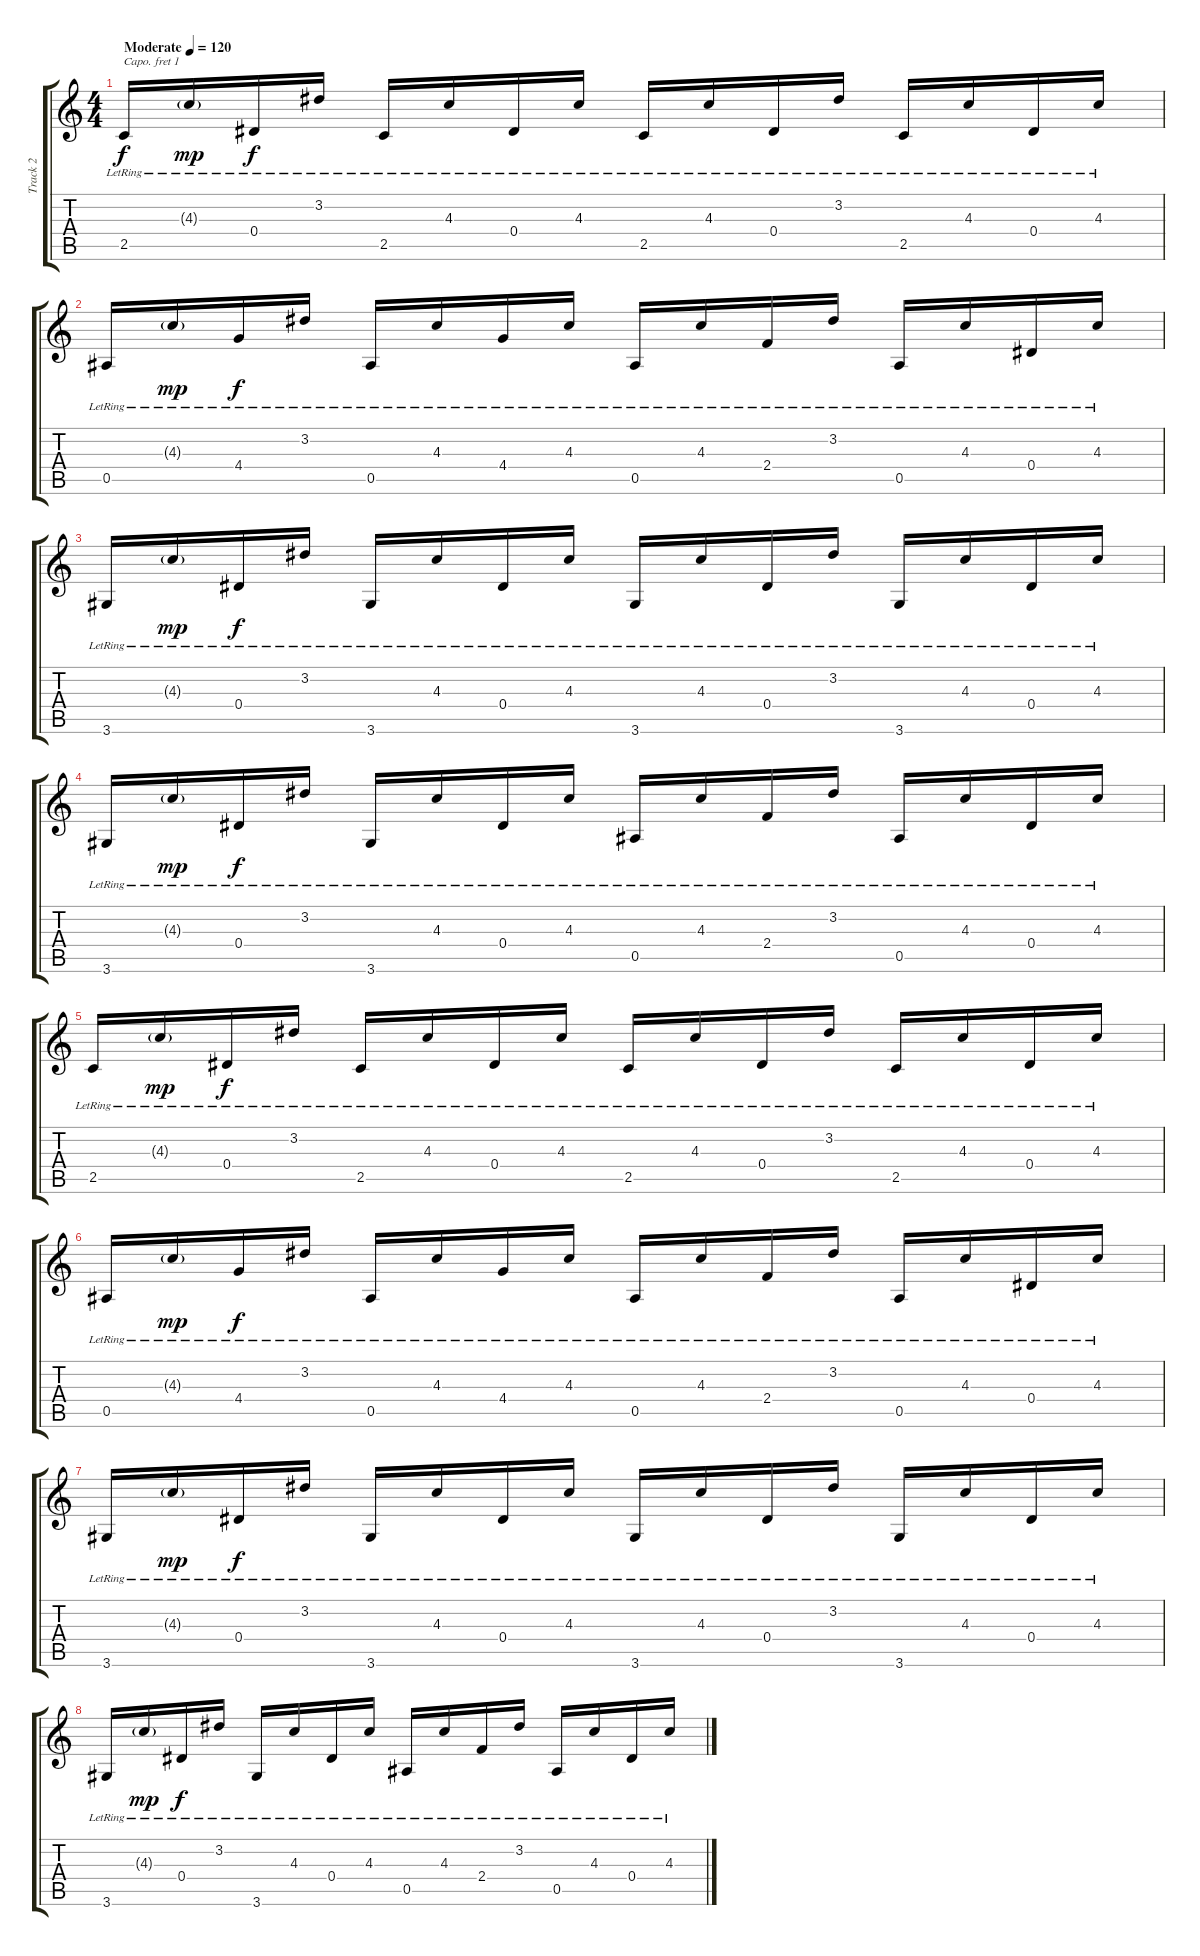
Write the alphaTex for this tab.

\track ("Track 2" "Track 2") {instrument electricbassfinger}
\staff {score tabs}
\capo 1
\tuning (E4 B3 G3 D3 A2 E2) {hide}
\ts (4 4)
\tempo (120 "Moderate")
\clef g2
\ks c
2.5{lr}.16{dy f instrument electricbassfinger} 4.3{g lr}.16{dy mp} 0.4{lr}.16{dy f} 3.2{lr}.16 2.5{lr}.16 4.3{lr}.16 0.4{lr}.16 4.3{lr}.16 2.5{lr}.16 4.3{lr}.16 0.4{lr}.16 3.2{lr}.16 2.5{lr}.16 4.3{lr}.16 0.4{lr}.16 4.3{lr}.16 |
0.5{lr}.16 4.3{g lr}.16{dy mp} 4.4{lr}.16{dy f} 3.2{lr}.16 0.5{lr}.16 4.3{lr}.16 4.4{lr}.16 4.3{lr}.16 0.5{lr}.16 4.3{lr}.16 2.4{lr}.16 3.2{lr}.16 0.5{lr}.16 4.3{lr}.16 0.4{lr}.16 4.3{lr}.16 |
3.6{lr}.16 4.3{g lr}.16{dy mp} 0.4{lr}.16{dy f} 3.2{lr}.16 3.6{lr}.16 4.3{lr}.16 0.4{lr}.16 4.3{lr}.16 3.6{lr}.16 4.3{lr}.16 0.4{lr}.16 3.2{lr}.16 3.6{lr}.16 4.3{lr}.16 0.4{lr}.16 4.3{lr}.16 |
3.6{lr}.16 4.3{g lr}.16{dy mp} 0.4{lr}.16{dy f} 3.2{lr}.16 3.6{lr}.16 4.3{lr}.16 0.4{lr}.16 4.3{lr}.16 0.5{lr}.16 4.3{lr}.16 2.4{lr}.16 3.2{lr}.16 0.5{lr}.16 4.3{lr}.16 0.4{lr}.16 4.3{lr}.16 |
2.5{lr}.16 4.3{g lr}.16{dy mp} 0.4{lr}.16{dy f} 3.2{lr}.16 2.5{lr}.16 4.3{lr}.16 0.4{lr}.16 4.3{lr}.16 2.5{lr}.16 4.3{lr}.16 0.4{lr}.16 3.2{lr}.16 2.5{lr}.16 4.3{lr}.16 0.4{lr}.16 4.3{lr}.16 |
0.5{lr}.16 4.3{g lr}.16{dy mp} 4.4{lr}.16{dy f} 3.2{lr}.16 0.5{lr}.16 4.3{lr}.16 4.4{lr}.16 4.3{lr}.16 0.5{lr}.16 4.3{lr}.16 2.4{lr}.16 3.2{lr}.16 0.5{lr}.16 4.3{lr}.16 0.4{lr}.16 4.3{lr}.16 |
3.6{lr}.16 4.3{g lr}.16{dy mp} 0.4{lr}.16{dy f} 3.2{lr}.16 3.6{lr}.16 4.3{lr}.16 0.4{lr}.16 4.3{lr}.16 3.6{lr}.16 4.3{lr}.16 0.4{lr}.16 3.2{lr}.16 3.6{lr}.16 4.3{lr}.16 0.4{lr}.16 4.3{lr}.16 |
3.6{lr}.16 4.3{g lr}.16{dy mp} 0.4{lr}.16{dy f} 3.2{lr}.16 3.6{lr}.16 4.3{lr}.16 0.4{lr}.16 4.3{lr}.16 0.5{lr}.16 4.3{lr}.16 2.4{lr}.16 3.2{lr}.16 0.5{lr}.16 4.3{lr}.16 0.4{lr}.16 4.3{lr}.16
